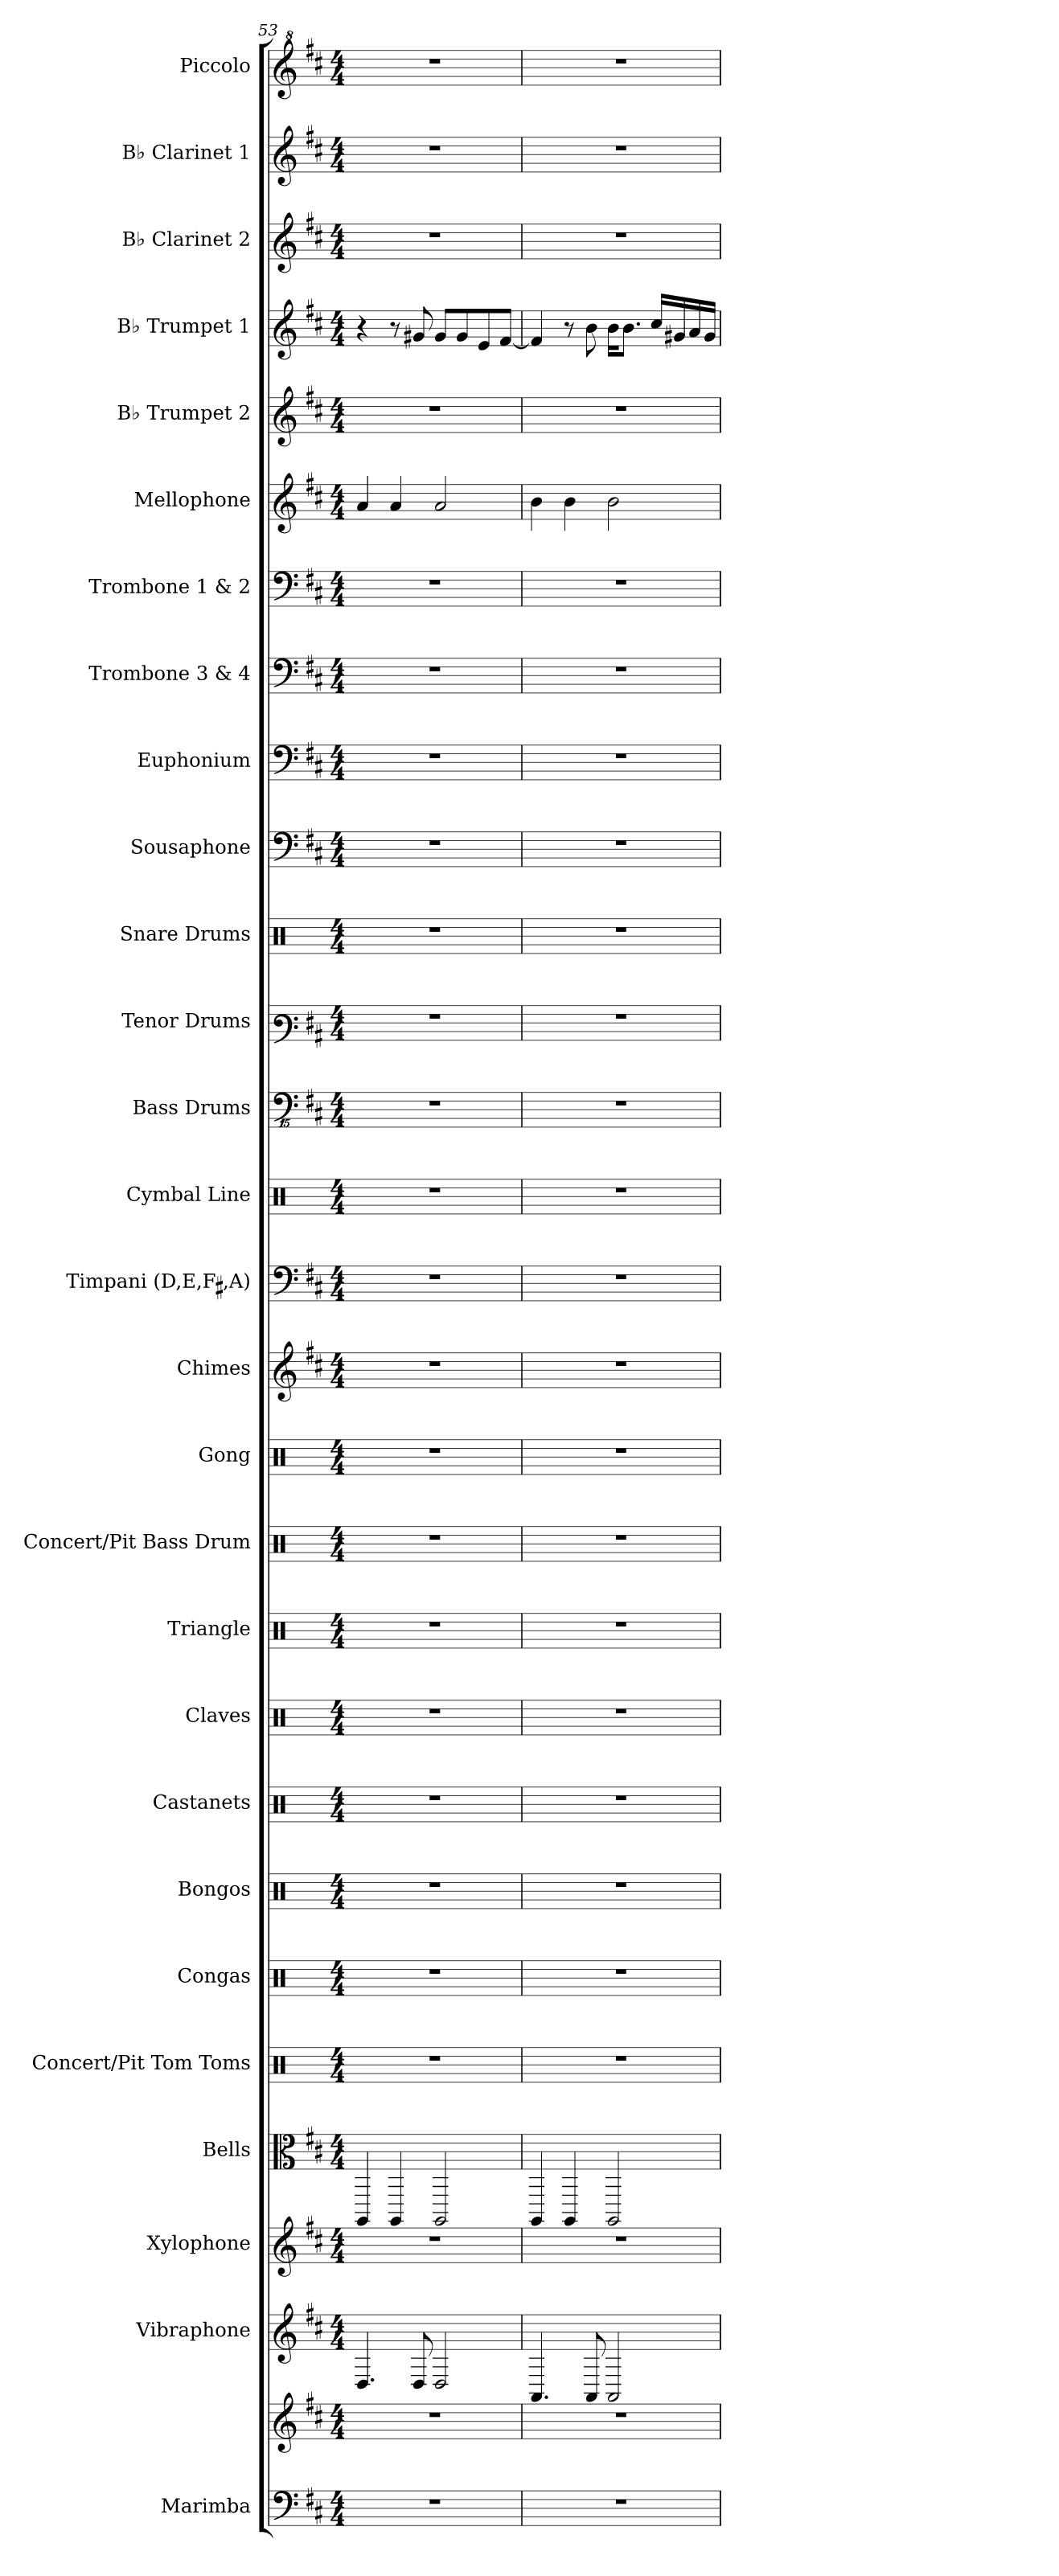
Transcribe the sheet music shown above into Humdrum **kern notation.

**kern	**kern	**kern	**kern	**kern	**kern	**kern	**kern	**kern	**kern	**kern	**kern	**kern	**kern	**kern	**kern	**kern	**kern	**kern	**kern	**kern	**kern	**kern	**kern	**kern	**kern	**kern	**kern	**kern
*part28	*part28	*part27	*part26	*part25	*part24	*part23	*part22	*part21	*part20	*part19	*part18	*part17	*part16	*part15	*part14	*part13	*part12	*part11	*part10	*part9	*part8	*part7	*part6	*part5	*part4	*part3	*part2	*part1
*staff29	*staff28	*staff27	*staff26	*staff25	*staff24	*staff23	*staff22	*staff21	*staff20	*staff19	*staff18	*staff17	*staff16	*staff15	*staff14	*staff13	*staff12	*staff11	*staff10	*staff9	*staff8	*staff7	*staff6	*staff5	*staff4	*staff3	*staff2	*staff1
*I"Marimba	*	*I"Vibraphone	*I"Xylophone	*I"Bells	*I"Concert/Pit Tom Toms	*I"Congas	*I"Bongos	*I"Castanets	*I"Claves	*I"Triangle	*I"Concert/Pit Bass Drum	*I"Gong	*I"Chimes	*I"Timpani (D,E,F#,A)	*I"Cymbal Line	*I"Bass Drums	*I"Tenor Drums	*I"Snare Drums	*I"Sousaphone	*I"Euphonium	*I"Trombone 3 &amp; 4	*I"Trombone 1 &amp; 2	*I"Mellophone	*I"B♭ Trumpet 2	*I"B♭ Trumpet 1	*I"B♭ Clarinet 2	*I"B♭ Clarinet 1	*I"Piccolo
*I'Mrm.	*	*I'Vib.	*I'Xyl.	*I'Bls.	*I'Toms	*I'Co.	*I'Bo.	*I'Cst.	*I'Clv.	*I'Trgl.	*I'Crt. B.D.	*I'Gong	*I'Chm.	*I'Timp.	*I'Cym.	*I'B.D.	*I'T.D.	*I'S.D.	*I'Sphn.	*I'Euph.	*I'Tbn. 3 &amp; 4	*I'Tbn. 1 &amp; 2	*I'Mph.	*I'B♭ Tpt. 2	*I'B♭ Tpt. 1	*I'B♭ Cl. 2	*I'B♭ Cl. 1	*I'Picc.
*clefF4	*clefG2	*clefG2	*clefG2	*clefC3	*clefX	*clefX	*clefX	*clefX	*clefX	*clefX	*clefX	*clefX	*clefG2	*clefF4	*clefX	*clefFvv4	*clefF3	*clefX	*clefF4	*clefF4	*clefF4	*clefF4	*clefG2	*clefG2	*clefG2	*clefG2	*clefG2	*clefG^2
*	*	*	*ITrd-7c-12	*ITrd-14c-24	*	*	*	*	*	*	*	*	*	*	*	*	*	*	*	*	*	*	*ITrd4c7	*ITrd1c2	*ITrd1c2	*ITrd1c2	*ITrd1c2	*ITrd-7c-12
*k[f#c#]	*k[f#c#]	*k[f#c#]	*k[f#c#]	*k[f#c#]	*k[]	*k[]	*k[]	*k[]	*k[]	*k[]	*k[]	*k[]	*k[f#c#]	*k[f#c#]	*k[]	*k[f#c#]	*k[f#c#]	*k[]	*k[f#c#]	*k[f#c#]	*k[f#c#]	*k[f#c#]	*k[f#]	*k[]	*k[]	*k[]	*k[]	*k[f#c#]
*M4/4	*M4/4	*M4/4	*M4/4	*M4/4	*M4/4	*M4/4	*M4/4	*M4/4	*M4/4	*M4/4	*M4/4	*M4/4	*M4/4	*M4/4	*M4/4	*M4/4	*M4/4	*M4/4	*M4/4	*M4/4	*M4/4	*M4/4	*M4/4	*M4/4	*M4/4	*M4/4	*M4/4	*M4/4
=53	=53	=53	=53	=53	=53	=53	=53	=53	=53	=53	=53	=53	=53	=53	=53	=53	=53	=53	=53	=53	=53	=53	=53	=53	=53	=53	=53	=53
1r	1r	4.D/	1r	4A/	1r	1r	1r	1r	1r	1r	1r	1r	1r	1r	1r	1r	1r	1r	1r	1r	1r	1r	4d/	1r	4r	1r	1r	1r
.	.	.	.	4A/	.	.	.	.	.	.	.	.	.	.	.	.	.	.	.	.	.	.	4d/	.	8r	.	.	.
.	.	8D/	.	.	.	.	.	.	.	.	.	.	.	.	.	.	.	.	.	.	.	.	.	.	8f#X/	.	.	.
.	.	2D/	.	2A/	.	.	.	.	.	.	.	.	.	.	.	.	.	.	.	.	.	.	2d/	.	8f#/L	.	.	.
.	.	.	.	.	.	.	.	.	.	.	.	.	.	.	.	.	.	.	.	.	.	.	.	.	8f#/	.	.	.
.	.	.	.	.	.	.	.	.	.	.	.	.	.	.	.	.	.	.	.	.	.	.	.	.	8d/	.	.	.
.	.	.	.	.	.	.	.	.	.	.	.	.	.	.	.	.	.	.	.	.	.	.	.	.	[8e/J	.	.	.
!!LO:PB:g=z
=54	=54	=54	=54	=54	=54	=54	=54	=54	=54	=54	=54	=54	=54	=54	=54	=54	=54	=54	=54	=54	=54	=54	=54	=54	=54	=54	=54	=54
1r	1r	4.AA/	1r	4A/	1r	1r	1r	1r	1r	1r	1r	1r	1r	1r	1r	1r	1r	1r	1r	1r	1r	1r	4e\	1r	4e/]	1r	1r	1r
.	.	.	.	4A/	.	.	.	.	.	.	.	.	.	.	.	.	.	.	.	.	.	.	4e\	.	8r	.	.	.
.	.	8AA/	.	.	.	.	.	.	.	.	.	.	.	.	.	.	.	.	.	.	.	.	.	.	8a\	.	.	.
.	.	2AA/	.	2A/	.	.	.	.	.	.	.	.	.	.	.	.	.	.	.	.	.	.	2e\	.	16a\KL	.	.	.
.	.	.	.	.	.	.	.	.	.	.	.	.	.	.	.	.	.	.	.	.	.	.	.	.	8.a\J	.	.	.
.	.	.	.	.	.	.	.	.	.	.	.	.	.	.	.	.	.	.	.	.	.	.	.	.	16b/LL	.	.	.
.	.	.	.	.	.	.	.	.	.	.	.	.	.	.	.	.	.	.	.	.	.	.	.	.	16f#X/	.	.	.
.	.	.	.	.	.	.	.	.	.	.	.	.	.	.	.	.	.	.	.	.	.	.	.	.	16g/	.	.	.
.	.	.	.	.	.	.	.	.	.	.	.	.	.	.	.	.	.	.	.	.	.	.	.	.	16f#/JJ	.	.	.
=	=	=	=	=	=	=	=	=	=	=	=	=	=	=	=	=	=	=	=	=	=	=	=	=	=	=	=	=
*-	*-	*-	*-	*-	*-	*-	*-	*-	*-	*-	*-	*-	*-	*-	*-	*-	*-	*-	*-	*-	*-	*-	*-	*-	*-	*-	*-	*-
